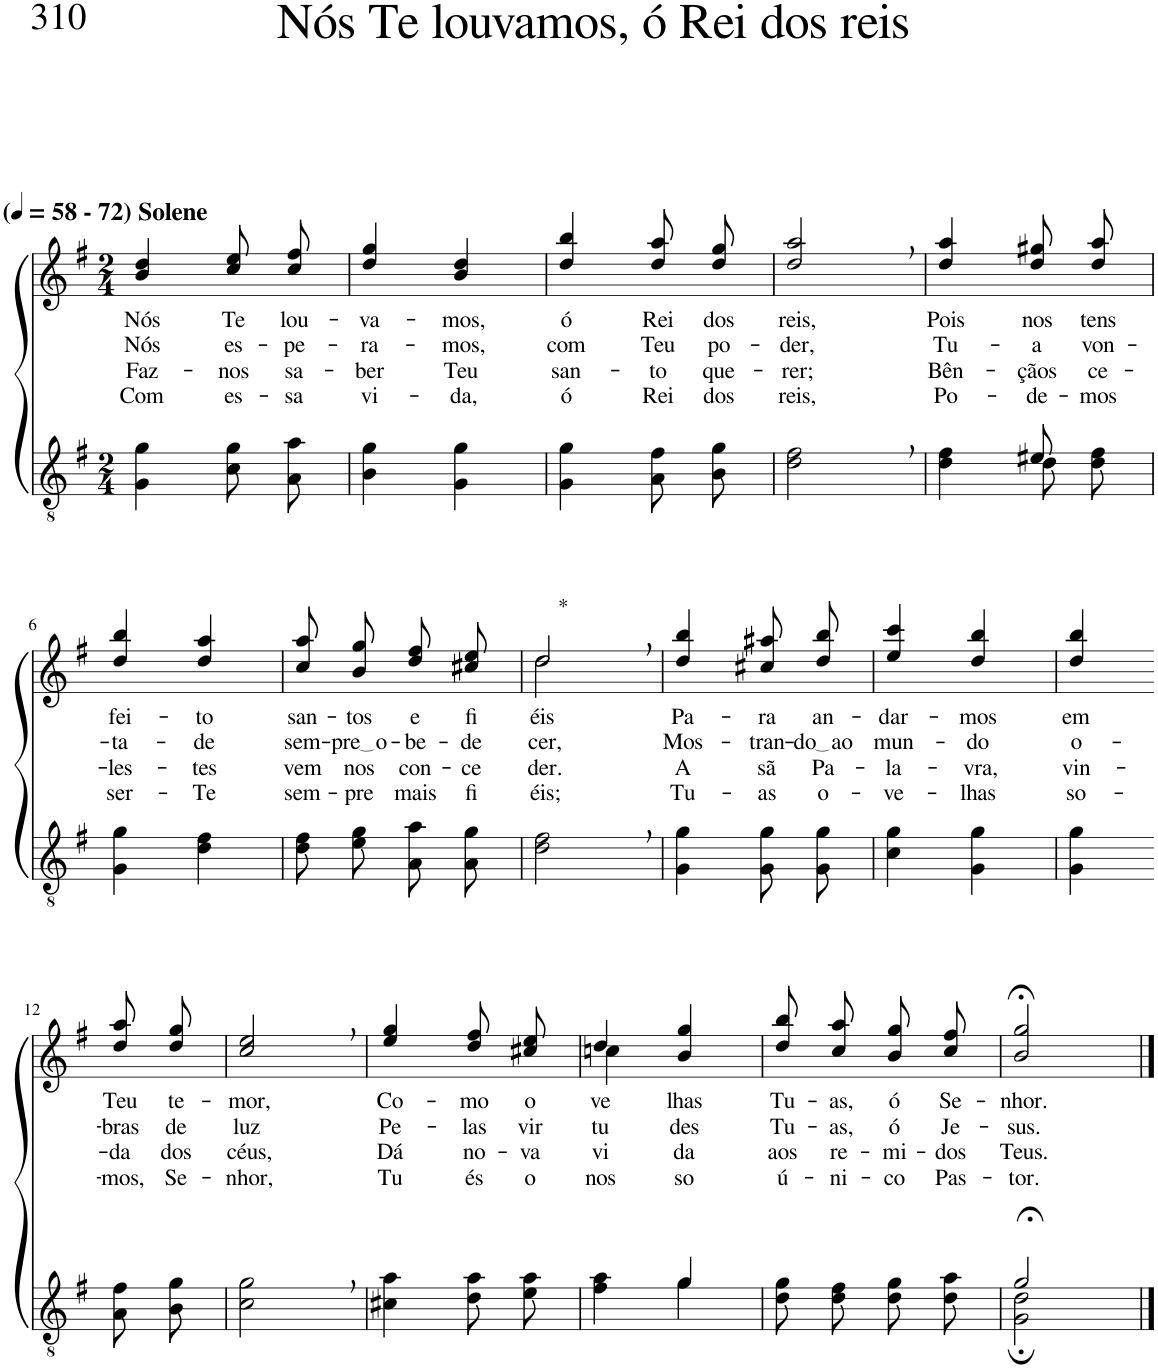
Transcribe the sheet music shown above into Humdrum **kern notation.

**kern	**kern	**text	**text	**text	**text
*part2	*part1	*part1	*part1	*part1	*part1
*staff2	*staff1	*staff1	*staff1	*staff1	*staff1
*I"Parte III e IV	*I"Parte I e II	*	*	*	*
*clefGv2	*clefG2	*	*	*	*
*Trd5c9	*Trd5c9	*	*	*	*
*k[f#]	*k[f#]	*	*	*	*
*M2/4	*M2/4	*	*	*	*
*MM58	*MM58	*	*	*	*
=1	=1	=1	=1	=1	=1
!	!LO:TX:a:B:t=(	!	!	!	!
!	!LO:TX:a:B:t=- 72) Solene	!	!	!	!
!	!	!LO:LY:b	!LO:LY:b	!LO:LY:b	!LO:LY:b
4G\ 4g\	4b/ 4dd/	Nós	Nós	Faz-	Com
!	!	!LO:LY:b	!LO:LY:b	!LO:LY:b	!LO:LY:b
8c\ 8g\L	8cc\ 8ee\L	Te	es-	-nos	es-
!	!	!LO:LY:b	!LO:LY:b	!LO:LY:b	!LO:LY:b
8A\ 8a\J	8cc\ 8ff#\J	lou-	-pe-	sa-	-sa
=2	=2	=2	=2	=2	=2
!	!	!LO:LY:b	!LO:LY:b	!LO:LY:b	!LO:LY:b
4B\ 4g\	4dd/ 4gg/	-va-	-ra-	-ber	vi-
!	!	!LO:LY:b	!LO:LY:b	!LO:LY:b	!LO:LY:b
4G\ 4g\	4b/ 4dd/	-mos,	-mos,	Teu	-da,
=3	=3	=3	=3	=3	=3
!	!	!LO:LY:b	!LO:LY:b	!LO:LY:b	!LO:LY:b
4G\ 4g\	4dd/ 4bb/	ó	com	san-	ó
!	!	!LO:LY:b	!LO:LY:b	!LO:LY:b	!LO:LY:b
8A\ 8f#\L	8dd\ 8aa\L	Rei	Teu	-to	Rei
!	!	!LO:LY:b	!LO:LY:b	!LO:LY:b	!LO:LY:b
8B\ 8g\J	8dd\ 8gg\J	dos	po-	que-	dos
=4	=4	=4	=4	=4	=4
!	!	!LO:LY:b	!LO:LY:b	!LO:LY:b	!LO:LY:b
2d\, 2f#\,	2dd/, 2aa/,	reis,	-der,	-rer;	reis,
=5	=5	=5	=5	=5	=5
*^	*	*	*	*	*
!	!	!	!LO:LY:b	!LO:LY:b	!LO:LY:b	!LO:LY:b
4ryy	4d\ 4f#\	4dd/ 4aa/	Pois	Tu-	Bên-	Po-
!	!	!	!LO:LY:b	!LO:LY:b	!LO:LY:b	!LO:LY:b
8e#X/	8d\L	8dd\ 8gg#X\L	nos	-a	-çãos	-de-
!	!	!	!LO:LY:b	!LO:LY:b	!LO:LY:b	!LO:LY:b
8ryy	8d\ 8f#\J	8dd\ 8aa\J	tens	von-	ce-	-mos
!!LO:LB:g=z
=6	=6	=6	=6	=6	=6	=6
!	!	!	!LO:LY:b	!LO:LY:b	!LO:LY:b	!LO:LY:b
*v	*v	*	*	*	*	*
4G\ 4g\	4dd/ 4bb/	fei-	-ta-	-les-	ser-
!	!	!LO:LY:b	!LO:LY:b	!LO:LY:b	!LO:LY:b
4d\ 4f#\	4dd/ 4aa/	-to	-de	-tes	-Te
=7	=7	=7	=7	=7	=7
!	!	!LO:LY:b	!LO:LY:b	!LO:LY:b	!LO:LY:b
8d\ 8f#\L	8cc\ 8aa\L	san-	sem-	vem	sem-
!	!	!LO:LY:b	!LO:LY:b	!LO:LY:b	!LO:LY:b
8e\ 8g\J	8b\ 8gg\J	-tos	pre o	nos	-pre
!	!	!LO:LY:b	!LO:LY:b	!LO:LY:b	!LO:LY:b
8A\ 8a\L	8dd\ 8ff#\L	e	-be-	con-	mais
!	!	!LO:LY:b	!LO:LY:b	!LO:LY:b	!LO:LY:b
8A\ 8g\J	8cc#X\ 8ee\J	fi-	-de-	-ce-	fi-
=8	=8	=8	=8	=8	=8
*	*^	*	*	*	*
!	!LO:TX:a:t=*	!	!	!	!	!
!	!	!	!LO:LY:b	!LO:LY:b	!LO:LY:b	!LO:LY:b
2d\, 2f#\,	2dd,/	2dd\	-éis	-cer,	-der.	-éis;
=9	=9	=9	=9	=9	=9	=9
!	!	!	!LO:LY:b	!LO:LY:b	!LO:LY:b	!LO:LY:b
*	*v	*v	*	*	*	*
4G\ 4g\	4dd/ 4bb/	Pa-	Mos-	A	Tu-
!	!	!LO:LY:b	!LO:LY:b	!LO:LY:b	!LO:LY:b
8G\ 8g\L	8cc#X\ 8aa#X\L	-ra	-tran-	sã	-as
!	!	!LO:LY:b	!LO:LY:b	!LO:LY:b	!LO:LY:b
8G\ 8g\J	8dd\ 8bb\J	an-	do ao	Pa-	o-
=10	=10	=10	=10	=10	=10
!	!	!LO:LY:b	!LO:LY:b	!LO:LY:b	!LO:LY:b
4c\ 4g\	4ee/ 4ccc/	-dar-	mun-	-la-	-ve-
!	!	!LO:LY:b	!LO:LY:b	!LO:LY:b	!LO:LY:b
4G\ 4g\	4dd/ 4bb/	-mos	-do	-vra,	-lhas
=11	=11	=11	=11	=11	=11
!	!	!LO:LY:b	!LO:LY:b	!LO:LY:b	!LO:LY:b
4G\ 4g\	4dd/ 4bb/	em	o-	vin-	so-
!!LO:LB:g=z
=12-	=12-	=12-	=12-	=12-	=12-
!	!	!LO:LY:b	!LO:LY:b	!LO:LY:b	!LO:LY:b
8A\ 8f#\L	8dd\ 8aa\L	Teu	-bras	-da	-mos,
!	!	!LO:LY:b	!LO:LY:b	!LO:LY:b	!LO:LY:b
8B\ 8g\J	8dd\ 8gg\J	te-	de	dos	Se-
=13	=13	=13	=13	=13	=13
!	!	!LO:LY:b	!LO:LY:b	!LO:LY:b	!LO:LY:b
2c\, 2g\,	2cc/, 2ee/,	-mor,	luz	céus,	-nhor,
=14	=14	=14	=14	=14	=14
!	!	!LO:LY:b	!LO:LY:b	!LO:LY:b	!LO:LY:b
4c#X\ 4a\	4ee/ 4gg/	Co-	Pe-	Dá	Tu
!	!	!LO:LY:b	!LO:LY:b	!LO:LY:b	!LO:LY:b
8d\ 8a\L	8dd\ 8ff#\L	-mo	-las	no-	és
!	!	!LO:LY:b	!LO:LY:b	!LO:LY:b	!LO:LY:b
8e\ 8a\J	8cc#X\ 8ee\J	o-	vir-	-va	o
=15	=15	=15	=15	=15	=15
*^	*^	*	*	*	*
!	!	!	!	!LO:LY:b	!LO:LY:b	!LO:LY:b	!LO:LY:b
4ryy	4f#\ 4a\	4dd/	4ccn\	-ve-	-tu-	vi-	nos-
!	!	!	!	!LO:LY:b	!LO:LY:b	!LO:LY:b	!LO:LY:b
4g/	4g\	4b/ 4gg/	4ryy	-lhas	-des	-da	-so
=16	=16	=16	=16	=16	=16	=16	=16
!	!	!	!	!LO:LY:b	!LO:LY:b	!LO:LY:b	!LO:LY:b
*v	*v	*	*	*	*	*	*
*	*v	*v	*	*	*	*
8d\ 8g\L	8dd\ 8bb\L	Tu-	Tu-	aos	ú-
!	!	!LO:LY:b	!LO:LY:b	!LO:LY:b	!LO:LY:b
8d\ 8f#\J	8cc\ 8aa\J	-as,	-as,	re-	-ni-
!	!	!LO:LY:b	!LO:LY:b	!LO:LY:b	!LO:LY:b
8d\ 8g\L	8b\ 8gg\L	ó	ó	-mi-	-co
!	!	!LO:LY:b	!LO:LY:b	!LO:LY:b	!LO:LY:b
8d\ 8a\J	8cc\ 8ff#\J	Se-	Je-	-dos	Pas-
=17	=17	=17	=17	=17	=17
*^	*	*	*	*	*
!	!	!	!LO:LY:b	!LO:LY:b	!LO:LY:b	!LO:LY:b
2g;</	2G\; 2d\;	2b/;< 2gg/;<	-nhor.	-sus.	Teus.	-tor.
*v	*v	*	*	*	*	*
==	==	==	==	==	==
*-	*-	*-	*-	*-	*-
